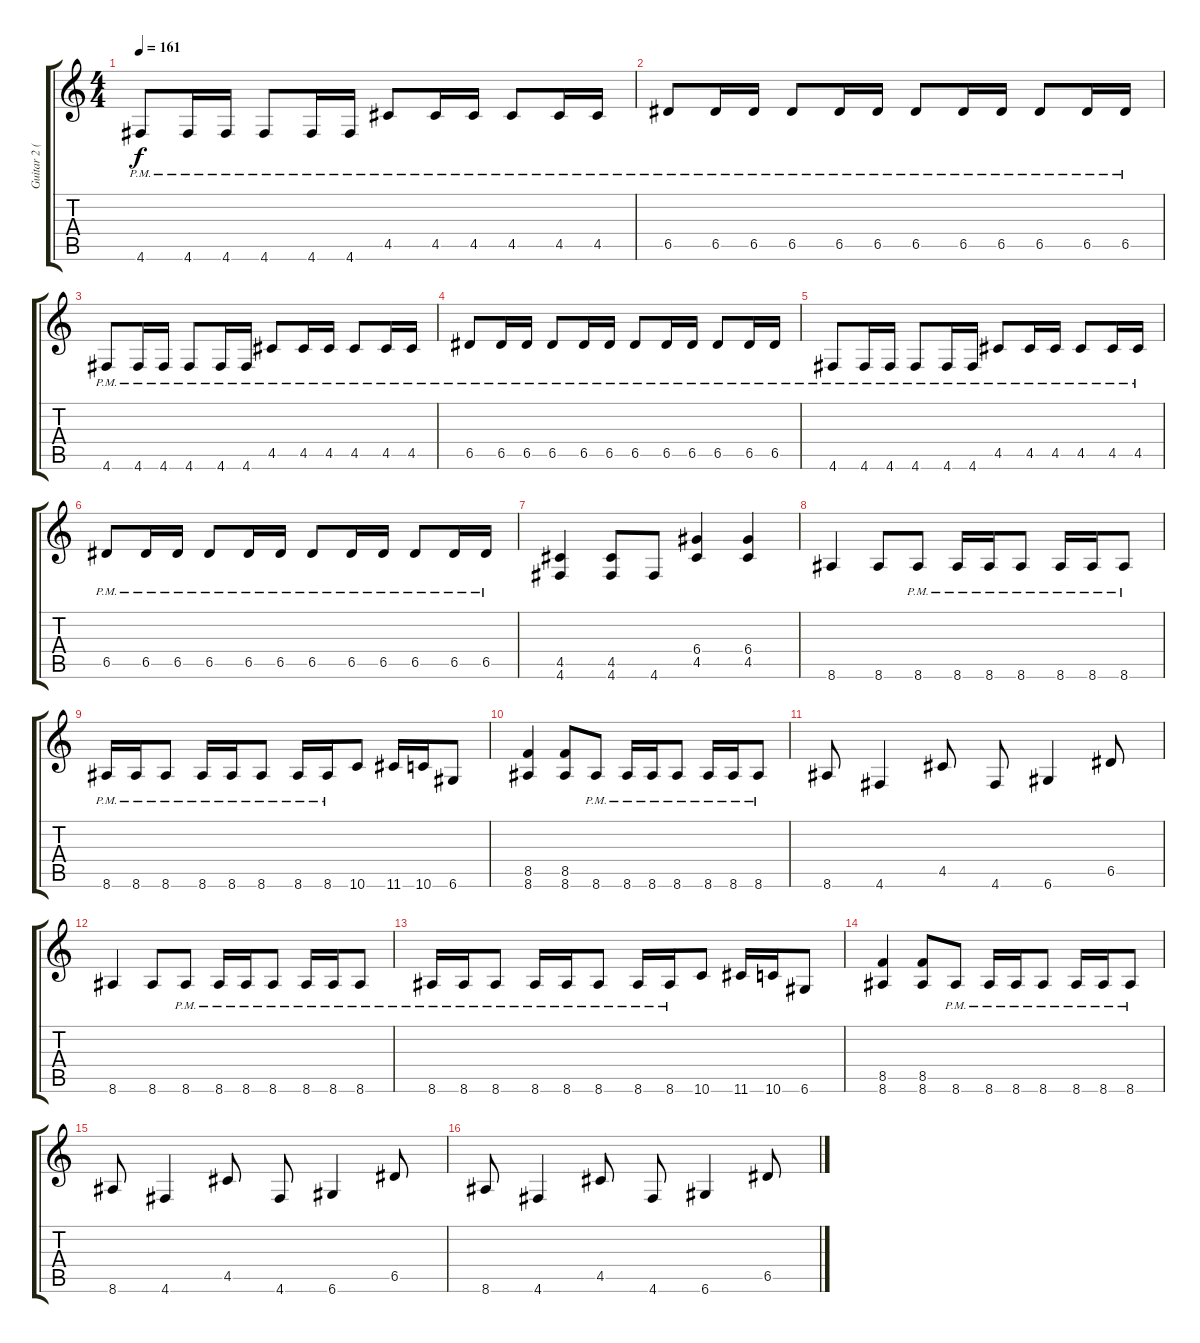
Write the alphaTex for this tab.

\track ("Guitar 2 (Rhythm)" "Guitar 2 (") {instrument overdrivenguitar}
\staff {score tabs}
\tuning (E4 B3 G3 D3 A2 D2) {hide}
\ts (4 4)
\tempo 161
\clef g2
\ks c
4.6{pm}.8{dy f} 4.6{pm}.16 4.6{pm}.16 4.6{pm}.8 4.6{pm}.16 4.6{pm}.16 4.5{pm}.8 4.5{pm}.16 4.5{pm}.16 4.5{pm}.8 4.5{pm}.16 4.5{pm}.16 |
6.5{pm}.8 6.5{pm}.16 6.5{pm}.16 6.5{pm}.8 6.5{pm}.16 6.5{pm}.16 6.5{pm}.8 6.5{pm}.16 6.5{pm}.16 6.5{pm}.8 6.5{pm}.16 6.5{pm}.16 |
4.6{pm}.8 4.6{pm}.16 4.6{pm}.16 4.6{pm}.8 4.6{pm}.16 4.6{pm}.16 4.5{pm}.8 4.5{pm}.16 4.5{pm}.16 4.5{pm}.8 4.5{pm}.16 4.5{pm}.16 |
6.5{pm}.8 6.5{pm}.16 6.5{pm}.16 6.5{pm}.8 6.5{pm}.16 6.5{pm}.16 6.5{pm}.8 6.5{pm}.16 6.5{pm}.16 6.5{pm}.8 6.5{pm}.16 6.5{pm}.16 |
4.6{pm}.8 4.6{pm}.16 4.6{pm}.16 4.6{pm}.8 4.6{pm}.16 4.6{pm}.16 4.5{pm}.8 4.5{pm}.16 4.5{pm}.16 4.5{pm}.8 4.5{pm}.16 4.5{pm}.16 |
6.5{pm}.8 6.5{pm}.16 6.5{pm}.16 6.5{pm}.8 6.5{pm}.16 6.5{pm}.16 6.5{pm}.8 6.5{pm}.16 6.5{pm}.16 6.5{pm}.8 6.5{pm}.16 6.5{pm}.16 |
(4.5 4.6).4 (4.5 4.6).8 4.6.8 (6.4 4.5).4 (6.4 4.5).4 |
8.6.4 8.6.8 8.6{pm}.8 8.6{pm}.16 8.6{pm}.16 8.6{pm}.8 8.6{pm}.16 8.6{pm}.16 8.6{pm}.8 |
8.6{pm}.16 8.6{pm}.16 8.6{pm}.8 8.6{pm}.16 8.6{pm}.16 8.6{pm}.8 8.6{pm}.16 8.6{pm}.16 10.6.8 11.6.16 10.6.16 6.6.8 |
(8.5 8.6).4 (8.5 8.6).8 8.6{pm}.8 8.6{pm}.16 8.6{pm}.16 8.6{pm}.8 8.6{pm}.16 8.6{pm}.16 8.6{pm}.8 |
8.6.8 4.6.4 4.5.8 4.6.8 6.6.4 6.5.8 |
8.6.4 8.6.8 8.6{pm}.8 8.6{pm}.16 8.6{pm}.16 8.6{pm}.8 8.6{pm}.16 8.6{pm}.16 8.6{pm}.8 |
8.6{pm}.16 8.6{pm}.16 8.6{pm}.8 8.6{pm}.16 8.6{pm}.16 8.6{pm}.8 8.6{pm}.16 8.6{pm}.16 10.6.8 11.6.16 10.6.16 6.6.8 |
(8.5 8.6).4 (8.5 8.6).8 8.6{pm}.8 8.6{pm}.16 8.6{pm}.16 8.6{pm}.8 8.6{pm}.16 8.6{pm}.16 8.6{pm}.8 |
8.6.8 4.6.4 4.5.8 4.6.8 6.6.4 6.5.8 |
8.6.8 4.6.4 4.5.8 4.6.8 6.6.4 6.5.8
